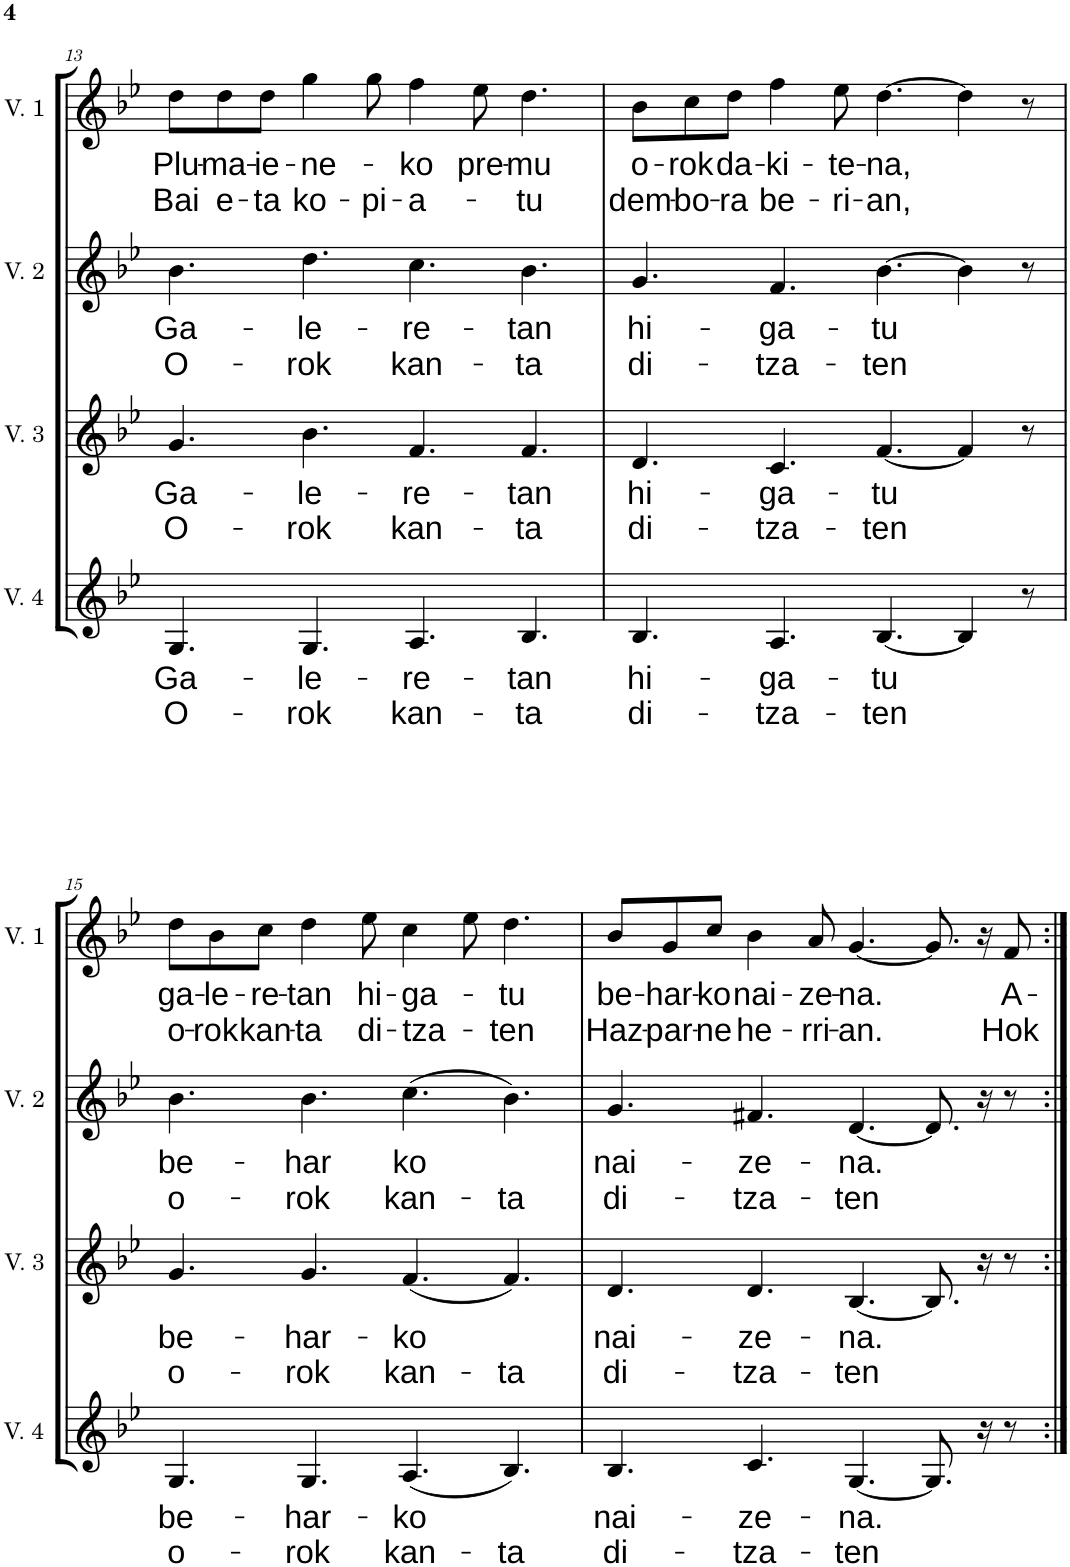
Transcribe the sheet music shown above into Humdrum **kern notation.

**kern	**text	**text	**kern	**text	**text	**kern	**text	**text	**kern	**text	**text
*part4	*part4	*part4	*part3	*part3	*part3	*part2	*part2	*part2	*part1	*part1	*part1
*staff4	*staff4	*staff4	*staff3	*staff3	*staff3	*staff2	*staff2	*staff2	*staff1	*staff1	*staff1
*I"Voix 4	*	*	*I"Voix 3	*	*	*I"Voix 2	*	*	*I"Voix 1	*	*
*I'V. 4	*	*	*I'V. 3	*	*	*I'V. 2	*	*	*I'V. 1	*	*
!!LO:PB:g=z
*clefG2	*	*	*clefG2	*	*	*clefG2	*	*	*clefG2	*	*
*k[b-e-]	*	*	*k[b-e-]	*	*	*k[b-e-]	*	*	*k[b-e-]	*	*
*M12/8	*	*	*M12/8	*	*	*M12/8	*	*	*M12/8	*	*
=13	=13	=13	=13	=13	=13	=13	=13	=13	=13	=13	=13
!	!LO:LY:b	!LO:LY:b	!	!LO:LY:b	!LO:LY:b	!	!LO:LY:b	!LO:LY:b	!	!LO:LY:b	!LO:LY:b
4.G/	Ga-	O-	4.g/	Ga-	O-	4.b-\	Ga-	O-	8dd\L	Plu-	Bai
!	!	!	!	!	!	!	!	!	!	!LO:LY:b	!LO:LY:b
.	.	.	.	.	.	.	.	.	8dd\	-ma-	e-
!	!	!	!	!	!	!	!	!	!	!LO:LY:b	!LO:LY:b
.	.	.	.	.	.	.	.	.	8dd\J	-ie-	-ta
!	!LO:LY:b	!LO:LY:b	!	!LO:LY:b	!LO:LY:b	!	!LO:LY:b	!LO:LY:b	!	!LO:LY:b	!LO:LY:b
4.G/	-le-	-rok	4.b-\	-le-	-rok	4.dd\	-le-	-rok	4gg\	-ne-	ko-
!	!	!	!	!	!	!	!	!	!	!	!LO:LY:b
.	.	.	.	.	.	.	.	.	8gg\	.	-pi-
!	!LO:LY:b	!LO:LY:b	!	!LO:LY:b	!LO:LY:b	!	!LO:LY:b	!LO:LY:b	!	!LO:LY:b	!LO:LY:b
4.A/	-re-	kan-	4.f/	-re-	kan-	4.cc\	-re-	kan-	4ff\	-ko	-a-
!	!	!	!	!	!	!	!	!	!	!LO:LY:b	!
.	.	.	.	.	.	.	.	.	8ee-\	pre-	.
!	!LO:LY:b	!LO:LY:b	!	!LO:LY:b	!LO:LY:b	!	!LO:LY:b	!LO:LY:b	!	!LO:LY:b	!LO:LY:b
4.B-/	-tan	-ta	4.f/	-tan	-ta	4.b-\	-tan	-ta	4.dd\	-mu	-tu
=14	=14	=14	=14	=14	=14	=14	=14	=14	=14	=14	=14
!	!LO:LY:b	!LO:LY:b	!	!LO:LY:b	!LO:LY:b	!	!LO:LY:b	!LO:LY:b	!	!LO:LY:b	!LO:LY:b
4.B-/	hi-	di-	4.d/	hi-	di-	4.g/	hi-	di-	8b-\L	o-	dem-
!	!	!	!	!	!	!	!	!	!	!LO:LY:b	!LO:LY:b
.	.	.	.	.	.	.	.	.	8cc\	-rok	-bo-
!	!	!	!	!	!	!	!	!	!	!LO:LY:b	!LO:LY:b
.	.	.	.	.	.	.	.	.	8dd\J	da-	-ra
!	!LO:LY:b	!LO:LY:b	!	!LO:LY:b	!LO:LY:b	!	!LO:LY:b	!LO:LY:b	!	!LO:LY:b	!LO:LY:b
4.A/	-ga-	-tza-	4.c/	-ga-	-tza-	4.f/	-ga-	-tza-	4ff\	-ki-	be-
!	!	!	!	!	!	!	!	!	!	!LO:LY:b	!LO:LY:b
.	.	.	.	.	.	.	.	.	8ee-\	-te-	-ri-
!	!LO:LY:b	!LO:LY:b	!	!LO:LY:b	!LO:LY:b	!	!LO:LY:b	!LO:LY:b	!	!LO:LY:b	!LO:LY:b
[4.B-/	-tu	-ten	[4.f/	-tu	-ten	[4.b-\	-tu	-ten	[4.dd\	-na,	-an,
4B-/]	.	.	4f/]	.	.	4b-\]	.	.	4dd\]	.	.
8r	.	.	8r	.	.	8r	.	.	8r	.	.
!!LO:LB:g=z
=15	=15	=15	=15	=15	=15	=15	=15	=15	=15	=15	=15
!	!LO:LY:b	!LO:LY:b	!	!LO:LY:b	!LO:LY:b	!	!LO:LY:b	!LO:LY:b	!	!LO:LY:b	!LO:LY:b
4.G/	be-	o-	4.g/	be-	o-	4.b-\	be-	o-	8dd\L	ga-	o-
!	!	!	!	!	!	!	!	!	!	!LO:LY:b	!LO:LY:b
.	.	.	.	.	.	.	.	.	8b-\	-le-	-rok
!	!	!	!	!	!	!	!	!	!	!LO:LY:b	!LO:LY:b
.	.	.	.	.	.	.	.	.	8cc\J	-re-	kan-
!	!LO:LY:b	!LO:LY:b	!	!LO:LY:b	!LO:LY:b	!	!LO:LY:b	!LO:LY:b	!	!LO:LY:b	!LO:LY:b
4.G/	-har-	-rok	4.g/	-har-	-rok	4.b-\	-har	-rok	4dd\	-tan	-ta
!	!	!	!	!	!	!	!	!	!	!LO:LY:b	!LO:LY:b
.	.	.	.	.	.	.	.	.	8ee-\	hi-	di-
!	!LO:LY:b	!LO:LY:b	!	!LO:LY:b	!LO:LY:b	!	!LO:LY:b	!LO:LY:b	!	!LO:LY:b	!LO:LY:b
(4.A/	-ko	kan-	(4.f/	-ko	kan-	(4.cc\	-ko	kan-	4cc\	-ga-	-tza-
.	.	.	.	.	.	.	.	.	8ee-\	.	.
!	!	!LO:LY:b	!	!	!LO:LY:b	!	!	!LO:LY:b	!	!LO:LY:b	!LO:LY:b
4.B-/)	.	-ta	4.f/)	.	-ta	4.b-\)	.	-ta	4.dd\	-tu	-ten
=16	=16	=16	=16	=16	=16	=16	=16	=16	=16	=16	=16
!	!LO:LY:b	!LO:LY:b	!	!LO:LY:b	!LO:LY:b	!	!LO:LY:b	!LO:LY:b	!	!LO:LY:b	!LO:LY:b
4.B-/	nai-	di-	4.d/	nai-	di-	4.g/	nai-	di-	8b-/L	be-	Haz-
!	!	!	!	!	!	!	!	!	!	!LO:LY:b	!LO:LY:b
.	.	.	.	.	.	.	.	.	8g/	-har-	-par-
!	!	!	!	!	!	!	!	!	!	!LO:LY:b	!LO:LY:b
.	.	.	.	.	.	.	.	.	8cc/J	-ko	-ne
!	!LO:LY:b	!LO:LY:b	!	!LO:LY:b	!LO:LY:b	!	!LO:LY:b	!LO:LY:b	!	!LO:LY:b	!LO:LY:b
4.c/	-ze-	-tza-	4.d/	-ze-	-tza-	4.f#X/	-ze-	-tza-	4b-\	nai-	he-
!	!	!	!	!	!	!	!	!	!	!LO:LY:b	!LO:LY:b
.	.	.	.	.	.	.	.	.	8a/	-ze-	-rri-
!	!LO:LY:b	!LO:LY:b	!	!LO:LY:b	!LO:LY:b	!	!LO:LY:b	!LO:LY:b	!	!LO:LY:b	!LO:LY:b
[4.G/	-na.	-ten	[4.B-/	-na.	-ten	[4.d/	-na.	-ten	[4.g/	-na.	-an.
8.G/]	.	.	8.B-/]	.	.	8.d/]	.	.	8.g/]	.	.
16r	.	.	16r	.	.	16r	.	.	16r	.	.
!	!	!	!	!	!	!	!	!	!	!LO:LY:b	!LO:LY:b
8r	.	.	8r	.	.	8r	.	.	8f/	A-	Hok
=:|!	=:|!	=:|!	=:|!	=:|!	=:|!	=:|!	=:|!	=:|!	=:|!	=:|!	=:|!
*-	*-	*-	*-	*-	*-	*-	*-	*-	*-	*-	*-
